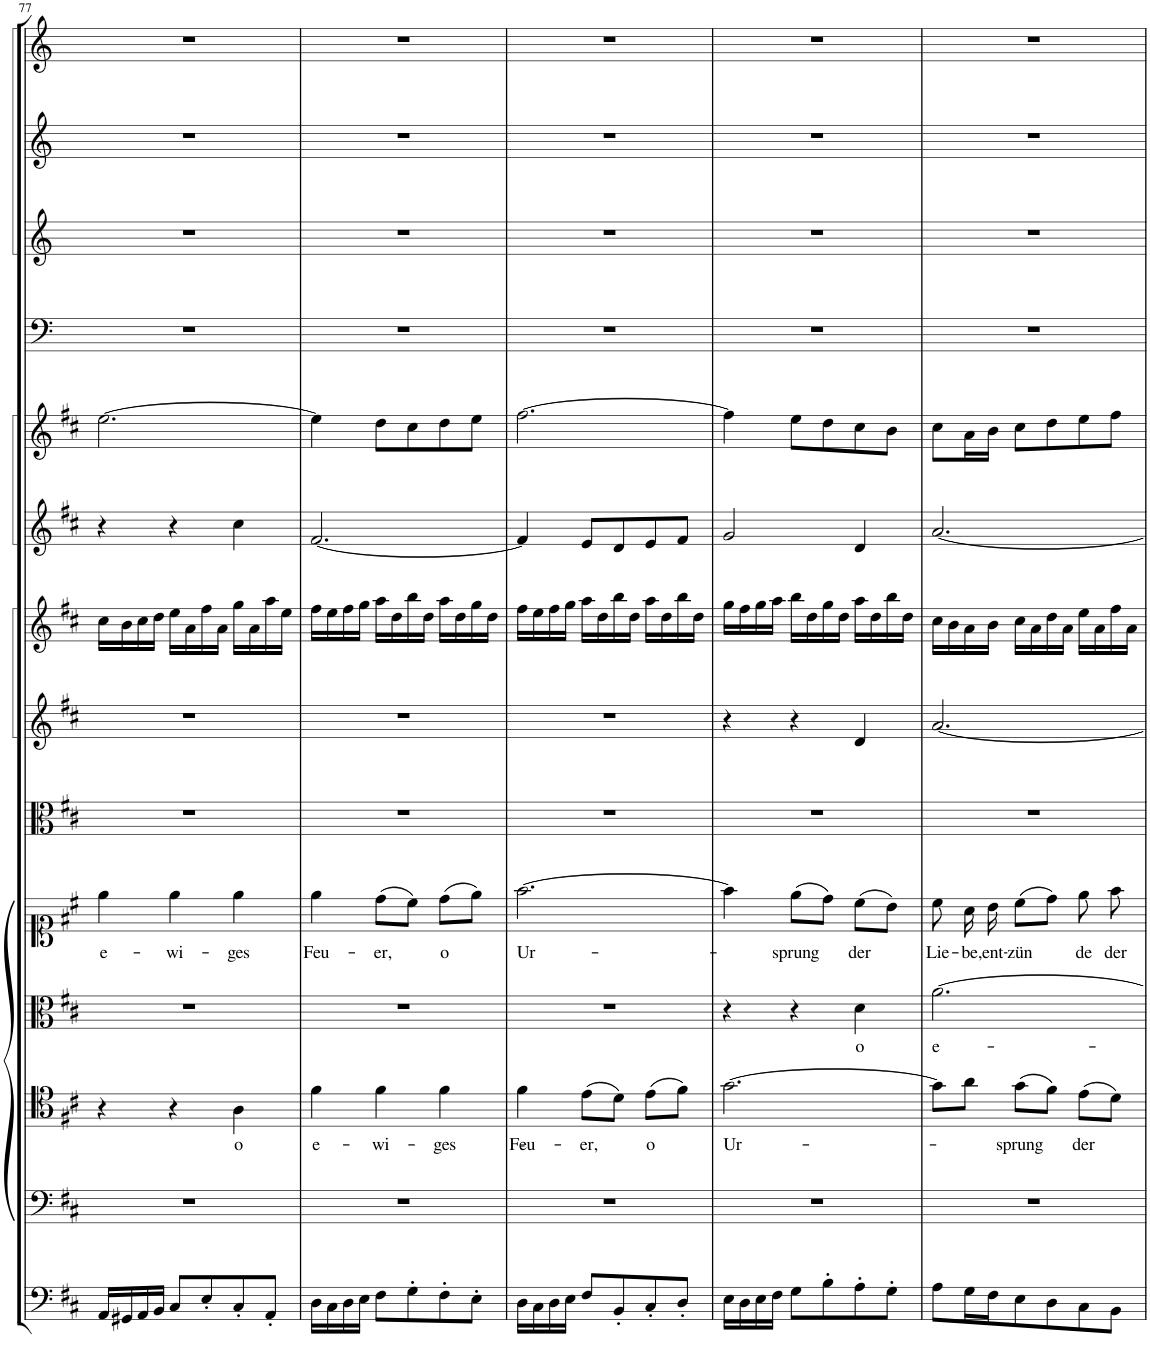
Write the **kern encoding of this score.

**kern	**kern	**kern	**text	**kern	**text	**kern	**text	**kern	**kern	**kern	**kern	**kern	**kern	**kern	**kern	**kern
*part14	*part13	*part12	*part12	*part11	*part11	*part10	*part10	*part9	*part8	*part7	*part6	*part5	*part4	*part3	*part2	*part1
*staff14	*staff13	*staff12	*staff12	*staff11	*staff11	*staff10	*staff10	*staff9	*staff8	*staff7	*staff6	*staff5	*staff4	*staff3	*staff2	*staff1
*I"Continuo.	*I"Basso	*I"Tenore	*	*I"Alto	*	*I"Soprano	*	*I"Viola.	*I"Violino II	*I"Violino I.	*I"Oboe II	*I"Oboe I.	*I"Timpani.	*I"Tromba III.	*I"Tromba II.	*I"Tromba I.
*	*	*	*	*	*	*	*	*I'Vla	*	*I'Vln	*I'Ob	*I'Ob	*I'Timp	*	*	*
!!LO:PB:g=z
*clefF4	*clefF4	*clefC4	*	*clefC3	*	*clefC1	*	*clefC3	*clefG2	*clefG2	*clefG2	*clefG2	*clefF4	*clefG2	*clefG2	*clefG2
*	*	*	*	*	*	*	*	*	*	*	*	*	*Trd-1c-2	*Trd-1c-2	*Trd-1c-2	*Trd-1c-2
*k[f#c#]	*k[f#c#]	*k[f#c#]	*	*k[f#c#]	*	*k[f#c#]	*	*k[f#c#]	*k[f#c#]	*k[f#c#]	*k[f#c#]	*k[f#c#]	*k[]	*k[]	*k[]	*k[]
*M3/4	*M3/4	*M3/4	*	*M3/4	*	*M3/4	*	*M3/4	*M3/4	*M3/4	*M3/4	*M3/4	*M3/4	*M3/4	*M3/4	*M3/4
=77	=77	=77	=77	=77	=77	=77	=77	=77	=77	=77	=77	=77	=77	=77	=77	=77
!	!	!	!	!	!	!	!LO:LY:b	!	!	!	!	!	!	!	!	!
16AA/LL	2.r	4r	.	2.r	.	4ee\	e-	2.r	2.r	16cc#\LL	4r	[2.ee\	2.r	2.r	2.r	2.r
16GG#X/	.	.	.	.	.	.	.	.	.	16b\	.	.	.	.	.	.
16AA/	.	.	.	.	.	.	.	.	.	16cc#\	.	.	.	.	.	.
16BB/JJ	.	.	.	.	.	.	.	.	.	16dd\JJ	.	.	.	.	.	.
!	!	!	!	!	!	!	!LO:LY:b	!	!	!	!	!	!	!	!	!
8C#/L	.	4r	.	.	.	4ee\	wi-	.	.	16ee\LL	4r	.	.	.	.	.
.	.	.	.	.	.	.	.	.	.	16a\	.	.	.	.	.	.
8E'/	.	.	.	.	.	.	.	.	.	16ff#\	.	.	.	.	.	.
.	.	.	.	.	.	.	.	.	.	16a\JJ	.	.	.	.	.	.
!	!	!	!LO:LY:b	!	!	!	!LO:LY:b	!	!	!	!	!	!	!	!	!
8C#'/	.	4A\	-o	.	.	4ee\	-ges	.	.	16gg\LL	4cc#\	.	.	.	.	.
.	.	.	.	.	.	.	.	.	.	16a\	.	.	.	.	.	.
8AA'/J	.	.	.	.	.	.	.	.	.	16aa\	.	.	.	.	.	.
.	.	.	.	.	.	.	.	.	.	16ee\JJ	.	.	.	.	.	.
=78	=78	=78	=78	=78	=78	=78	=78	=78	=78	=78	=78	=78	=78	=78	=78	=78
!	!	!	!LO:LY:b	!	!	!	!LO:LY:b	!	!	!	!	!	!	!	!	!
16D\LL	2.r	4f#\	e-	2.r	.	4ee\	-Feu-	2.r	2.r	16ff#\LL	[2.f#/	4ee\]	2.r	2.r	2.r	2.r
16C#\	.	.	.	.	.	.	.	.	.	16ee\	.	.	.	.	.	.
16D\	.	.	.	.	.	.	.	.	.	16ff#\	.	.	.	.	.	.
16E\JJ	.	.	.	.	.	.	.	.	.	16gg\JJ	.	.	.	.	.	.
!	!	!	!LO:LY:b	!	!	!	!LO:LY:b	!	!	!	!	!	!	!	!	!
8F#\L	.	4f#\	wi-	.	.	(>8dd\L	-er,	.	.	16aa\LL	.	8dd\L	.	.	.	.
.	.	.	.	.	.	.	.	.	.	16dd\	.	.	.	.	.	.
8G'\	.	.	.	.	.	8cc#\J)	.	.	.	16bb\	.	8cc#\	.	.	.	.
.	.	.	.	.	.	.	.	.	.	16dd\JJ	.	.	.	.	.	.
!	!	!	!LO:LY:b	!	!	!	!LO:LY:b	!	!	!	!	!	!	!	!	!
8F#'\	.	4f#\	-ges	.	.	(>8dd\L	o	.	.	16aa\LL	.	8dd\	.	.	.	.
.	.	.	.	.	.	.	.	.	.	16dd\	.	.	.	.	.	.
8E'\J	.	.	.	.	.	8ee\J)	.	.	.	16gg\	.	8ee\J	.	.	.	.
.	.	.	.	.	.	.	.	.	.	16dd\JJ	.	.	.	.	.	.
=79	=79	=79	=79	=79	=79	=79	=79	=79	=79	=79	=79	=79	=79	=79	=79	=79
!	!	!	!LO:LY:b	!	!	!	!LO:LY:b	!	!	!	!	!	!	!	!	!
16D\LL	2.r	4f#\	-Feu-	2.r	.	[2.ff#\	Ur-	2.r	2.r	16ff#\LL	4f#/]	[2.ff#\	2.r	2.r	2.r	2.r
16C#\	.	.	.	.	.	.	.	.	.	16ee\	.	.	.	.	.	.
16D\	.	.	.	.	.	.	.	.	.	16ff#\	.	.	.	.	.	.
16E\JJ	.	.	.	.	.	.	.	.	.	16gg\JJ	.	.	.	.	.	.
!	!	!	!LO:LY:b	!	!	!	!	!	!	!	!	!	!	!	!	!
8F#/L	.	(>8e\L	-er,	.	.	.	.	.	.	16aa\LL	8e/L	.	.	.	.	.
.	.	.	.	.	.	.	.	.	.	16dd\	.	.	.	.	.	.
8BB'/	.	8d\J)	.	.	.	.	.	.	.	16bb\	8d/	.	.	.	.	.
.	.	.	.	.	.	.	.	.	.	16dd\JJ	.	.	.	.	.	.
!	!	!	!LO:LY:b	!	!	!	!	!	!	!	!	!	!	!	!	!
8C#'/	.	(>8e\L	o	.	.	.	.	.	.	16aa\LL	8e/	.	.	.	.	.
.	.	.	.	.	.	.	.	.	.	16dd\	.	.	.	.	.	.
8D'/J	.	8f#\J)	.	.	.	.	.	.	.	16bb\	8f#/J	.	.	.	.	.
.	.	.	.	.	.	.	.	.	.	16dd\JJ	.	.	.	.	.	.
=80	=80	=80	=80	=80	=80	=80	=80	=80	=80	=80	=80	=80	=80	=80	=80	=80
!	!	!	!LO:LY:b	!	!	!	!	!	!	!	!	!	!	!	!	!
16E\LL	2.r	[2.g\	Ur-	4r	.	4ff#\]	.	2.r	4r	16gg\LL	2g/	4ff#\]	2.r	2.r	2.r	2.r
16D\	.	.	.	.	.	.	.	.	.	16ff#\	.	.	.	.	.	.
16E\	.	.	.	.	.	.	.	.	.	16gg\	.	.	.	.	.	.
16F#\JJ	.	.	.	.	.	.	.	.	.	16aa\JJ	.	.	.	.	.	.
!	!	!	!	!	!	!	!LO:LY:b	!	!	!	!	!	!	!	!	!
8G\L	.	.	.	4r	.	(>8ee\L	-sprung	.	4r	16bb\LL	.	8ee\L	.	.	.	.
.	.	.	.	.	.	.	.	.	.	16dd\	.	.	.	.	.	.
8B'\	.	.	.	.	.	8dd\J)	.	.	.	16gg\	.	8dd\	.	.	.	.
.	.	.	.	.	.	.	.	.	.	16dd\JJ	.	.	.	.	.	.
!	!	!	!	!	!LO:LY:b	!	!LO:LY:b	!	!	!	!	!	!	!	!	!
8A'\	.	.	.	4d\	o	(>8cc#\L	der	.	4d/	16aa\LL	4d/	8cc#\	.	.	.	.
.	.	.	.	.	.	.	.	.	.	16dd\	.	.	.	.	.	.
8G'\J	.	.	.	.	.	8b\J)	.	.	.	16bb\	.	8b\J	.	.	.	.
.	.	.	.	.	.	.	.	.	.	16dd\JJ	.	.	.	.	.	.
=81	=81	=81	=81	=81	=81	=81	=81	=81	=81	=81	=81	=81	=81	=81	=81	=81
!	!	!	!	!	!LO:LY:b	!	!LO:LY:b	!	!	!	!	!	!	!	!	!
8A\L	2.r	8g\L]	.	[2.a\	e-	8cc#\	Lie-	2.r	[2.a/	16cc#\LL	[2.a/	8cc#\L	2.r	2.r	2.r	2.r
.	.	.	.	.	.	.	.	.	.	16b\	.	.	.	.	.	.
!	!	!	!	!	!	!	!LO:LY:b	!	!	!	!	!	!	!	!	!
16G\L	.	8a\J	.	.	.	16a\	-be,	.	.	16a\	.	16a\L	.	.	.	.
!	!	!	!	!	!	!	!LO:LY:b	!	!	!	!	!	!	!	!	!
16F#\J	.	.	.	.	.	16b\	ent-	.	.	16b\JJ	.	16b\JJ	.	.	.	.
!	!	!	!LO:LY:b	!	!	!	!LO:LY:b	!	!	!	!	!	!	!	!	!
8E\	.	(>8g\L	sprung	.	.	(>8cc#\L	-zün	.	.	16cc#\LL	.	8cc#\L	.	.	.	.
.	.	.	.	.	.	.	.	.	.	16a\	.	.	.	.	.	.
8D\	.	8f#\J)	.	.	.	8dd\J)	.	.	.	16dd\	.	8dd\	.	.	.	.
.	.	.	.	.	.	.	.	.	.	16a\JJ	.	.	.	.	.	.
!	!	!	!LO:LY:b	!	!	!	!LO:LY:b	!	!	!	!	!	!	!	!	!
8C#\	.	(>8e\L	der	.	.	8ee\	de	.	.	16ee\LL	.	8ee\	.	.	.	.
.	.	.	.	.	.	.	.	.	.	16a\	.	.	.	.	.	.
!	!	!	!	!	!	!	!LO:LY:b	!	!	!	!	!	!	!	!	!
8BB\J	.	8d\J)	.	.	.	8ff#\	der	.	.	16ff#\	.	8ff#\J	.	.	.	.
.	.	.	.	.	.	.	.	.	.	16a\JJ	.	.	.	.	.	.
=	=	=	=	=	=	=	=	=	=	=	=	=	=	=	=	=
*-	*-	*-	*-	*-	*-	*-	*-	*-	*-	*-	*-	*-	*-	*-	*-	*-
